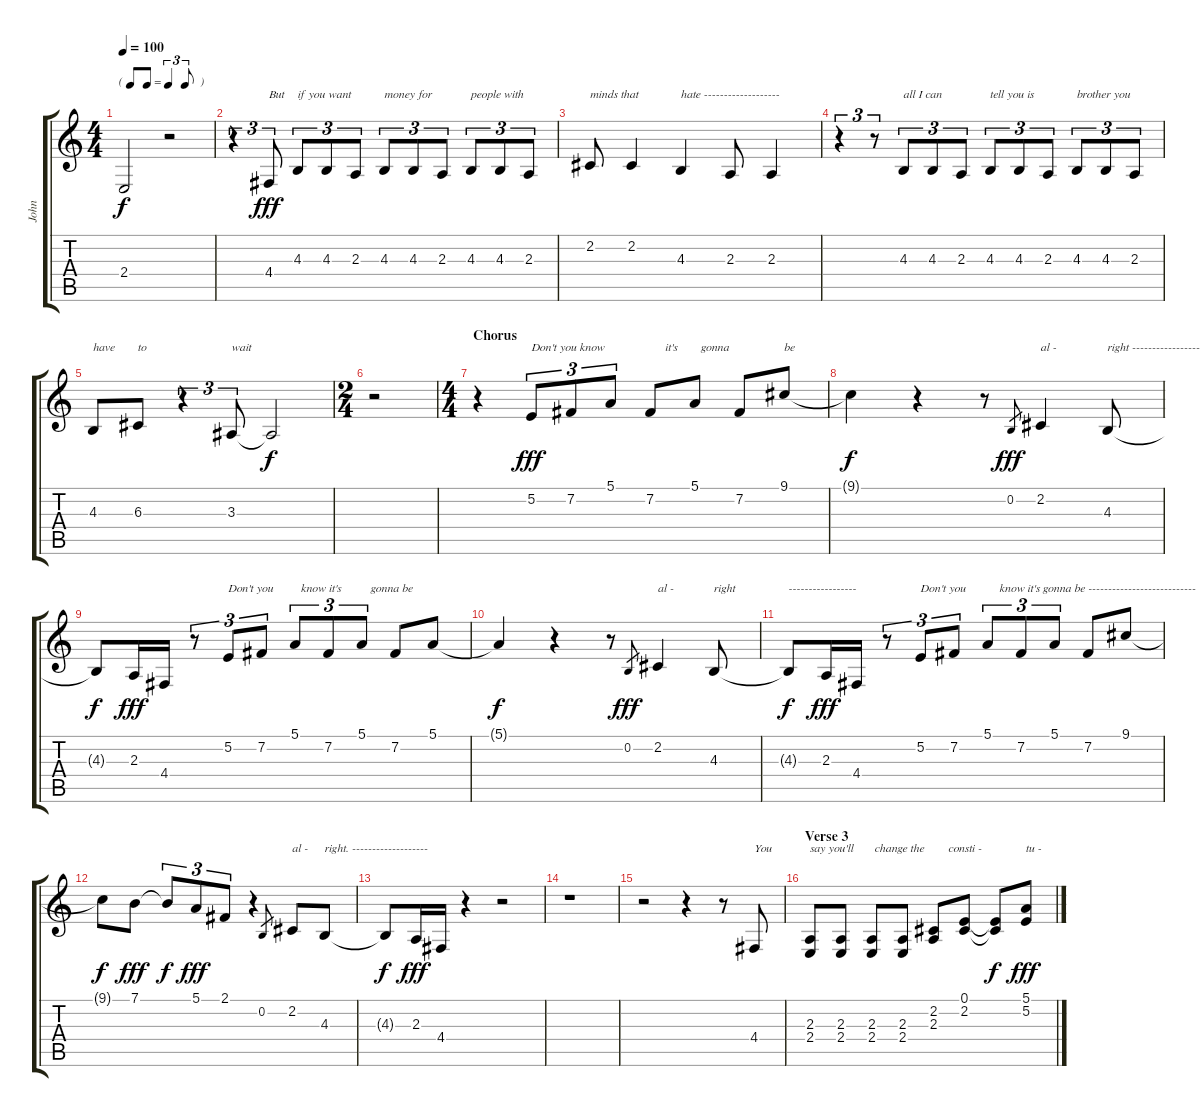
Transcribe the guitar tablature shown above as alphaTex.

\track ("John" "John") {instrument clarinet}
\staff {score tabs}
\tuning (E4 B3 G3 D3 A2 E2) {hide}
\ts (4 4)
\tf triplet8th
\tempo 100
\clef g2
\ks c
2.4{t}.2{dy f} r.2 |
r.4{tu (3 2)} 4.4.8{tu (3 2) txt "But" dy fff} 4.3.8{tu (3 2) txt "if you want"} 4.3.8{tu (3 2) txt " "} 2.3.8{tu (3 2)} 4.3.8{tu (3 2) txt "money for"} 4.3.8{tu (3 2) txt " "} 2.3.8{tu (3 2)} 4.3.8{tu (3 2) txt "people with"} 4.3.8{tu (3 2) txt " "} 2.3.8{tu (3 2)} |
2.2.8{txt "minds that"} 2.2.4 4.3.4{txt "hate -------------------"} 2.3.8 2.3.4 |
r.4{tu (3 2)} r.8{tu (3 2) txt " "} 4.3.8{tu (3 2) txt "all I can"} 4.3.8{tu (3 2) txt " "} 2.3.8{tu (3 2)} 4.3.8{tu (3 2) txt "tell you is"} 4.3.8{tu (3 2) txt " "} 2.3.8{tu (3 2)} 4.3.8{tu (3 2) txt "brother you"} 4.3.8{tu (3 2) txt " "} 2.3.8{tu (3 2)} |
4.3.8{txt "have"} 6.3.8{txt "to"} r.4{tu (3 2)} 3.3.8{tu (3 2) txt "wait"} 3.3{t}.2{dy f} |
\ts (2 4)
r.2 |
\ts (4 4)
\section ("" "Chorus")
r.4 5.2.8{tu (3 2) txt "Don't you know" dy fff} 7.2.8{tu (3 2)} 5.1.8{tu (3 2)} 7.2.8{txt "     it's"} 5.1.8{txt "  gonna"} 7.2.8 9.1.8{txt "be"} |
9.1{t}.4{dy f} r.4 r.8 0.2.8{gr dy fff} 2.2.4{txt "al -"} 4.3.8{txt "right --------------------"} |
4.3{t}.8{dy f} 2.3.16{dy fff} 4.4.16 r.8{tu (3 2)} 5.2.8{tu (3 2) txt "Don't you"} 7.2.8{tu (3 2)} 5.1.8{tu (3 2) txt "  know it's"} 7.2.8{tu (3 2)} 5.1.8{tu (3 2) txt "   gonna be"} 7.2.8 5.1.8 |
5.1{t}.4{dy f} r.4 r.8 0.2.8{gr dy fff} 2.2.4{txt "al -"} 4.3.8{txt "right"} |
4.3{t}.8{txt "-----------------" dy f} 2.3.16{dy fff} 4.4.16 r.8{tu (3 2)} 5.2.8{tu (3 2) txt "Don't you"} 7.2.8{tu (3 2)} 5.1.8{tu (3 2) txt "    know it's gonna be ---------------------------"} 7.2.8{tu (3 2)} 5.1.8{tu (3 2)} 7.2.8 9.1.8 |
9.1{t}.8{dy f} 7.1.8{dy fff} 7.1{t}.8{tu (3 2) dy f} 5.1.8{tu (3 2) dy fff} 2.1.8{tu (3 2)} r.4 0.2.8{gr} 2.2.8{txt "al -"} 4.3.8{txt "right. -------------------"} |
4.3{t}.8{dy f} 2.3.16{dy fff} 4.4.16 r.4 r.2 |
r.1 |
r.2 r.4 r.8 4.4.8{txt "You"} |
\section ("" "Verse 3")
(2.3 2.4).8{txt "say you'll"} (2.3 2.4).8 (2.3 2.4).8{txt " change the"} (2.3 2.4).8{txt " "} (2.2 2.3).8{txt "     consti -"} (0.1 2.2).8{txt " "} (0.1{t} 2.2{t}).8{dy f} (5.1 5.2).8{txt "tu -" dy fff}
